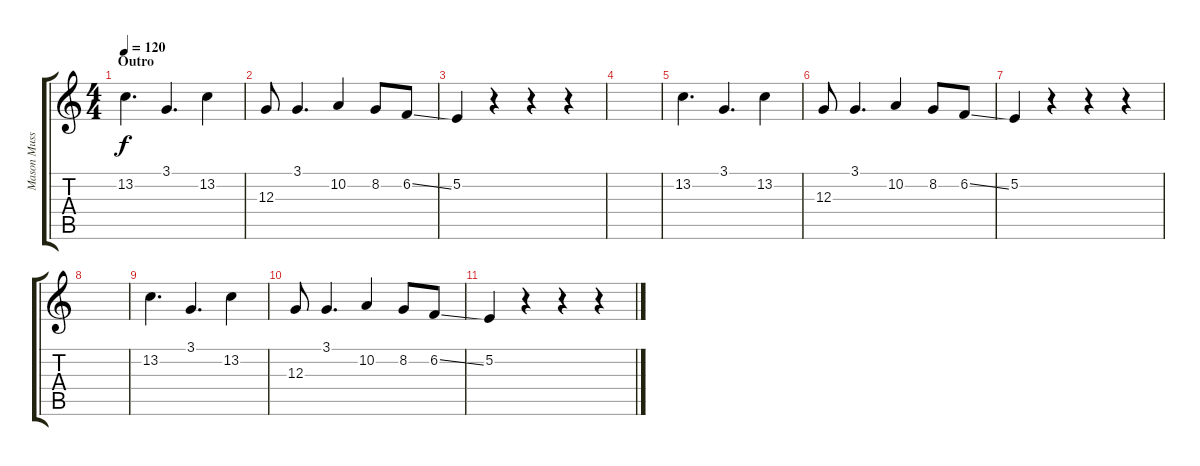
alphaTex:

\track ("Mason Musso (Studio Vocals)" "Mason Muss") {instrument clarinet}
\staff {score tabs}
\tuning (E4 B3 G3 D3 A2 E2) {hide}
\ts (4 4)
\section ("" "Outro")
\tempo 120
\clef g2
\ks c
13.2.4{d dy f volume 8 balance 2} 3.1.4{d} 13.2.4 |
12.3.8 3.1.4{d} 10.2.4 8.2.8 6.2{ss}.8 |
5.2.4 r.4 r.4 r.4 |
|
13.2.4{d} 3.1.4{d} 13.2.4 |
12.3.8 3.1.4{d} 10.2.4 8.2.8 6.2{ss}.8 |
5.2.4 r.4 r.4 r.4 |
|
13.2.4{d} 3.1.4{d} 13.2.4 |
12.3.8 3.1.4{d} 10.2.4 8.2.8 6.2{ss}.8 |
5.2.4 r.4 r.4 r.4
